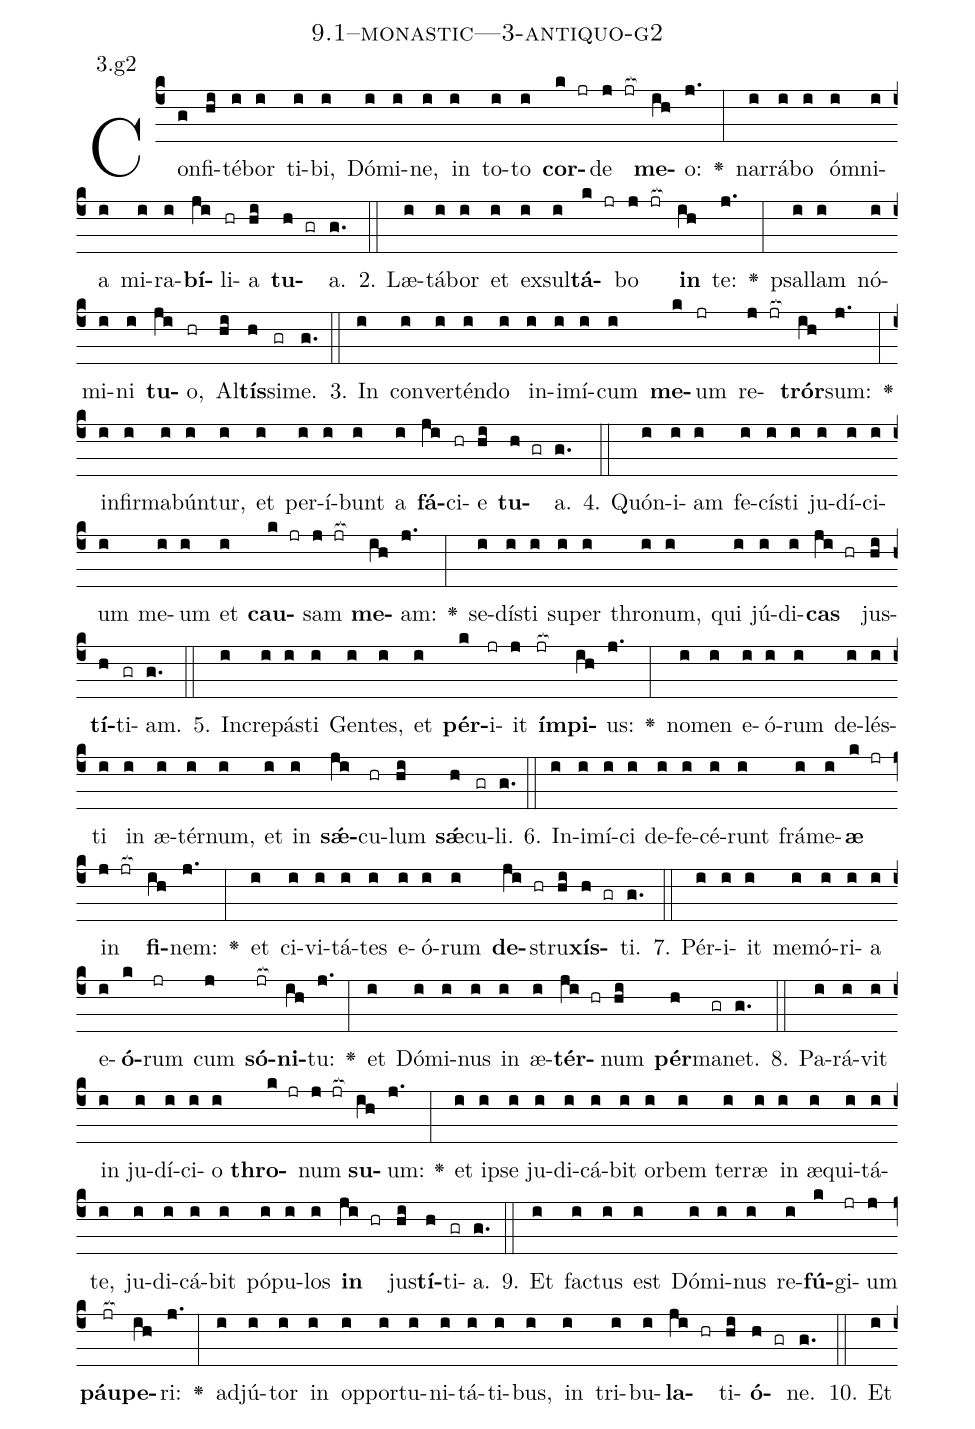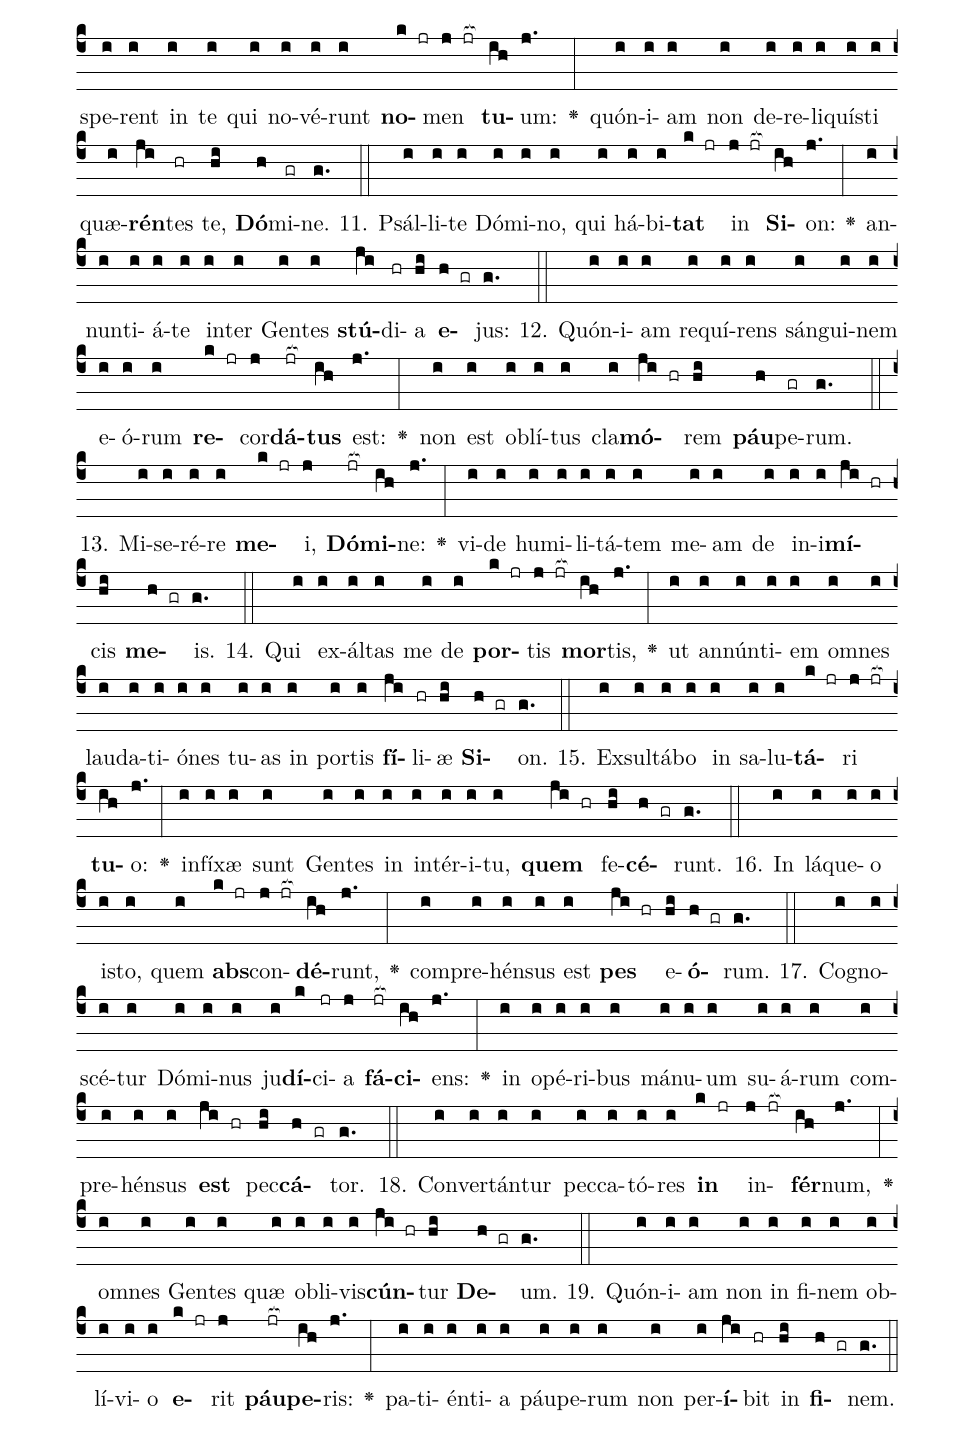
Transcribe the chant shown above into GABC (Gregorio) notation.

name: 9.1--monastic---3-antiquo-g2;
annotation: 3.g2;
%%
(c4)Con(g)fi(hi)té(i)bor(i) ti(i)bi,(i) Dó(i)mi(i)ne,(i) in(i) to(i)to(i) <b>cor</b>(k jr)de(j jr[ocb:1{]) <b>me</b>(ih[ocb:0}])o:(j.) <v>\greheightstar</v>(:) nar(i)rá(i)bo(i) óm(i)ni(i)a(i) mi(i)ra(i)<b>bí</b>(ji)li(hr)a(hi) <b>tu</b>(h gr)a.(g.) (::)
2. Læ(i)tá(i)bor(i) et(i) ex(i)sul(i)<b>tá</b>(k jr)bo(j jr[ocb:1{]) <b>in</b>(ih[ocb:0}]) te:(j.) <v>\greheightstar</v>(:) psal(i)lam(i) nó(i)mi(i)ni(i) <b>tu</b>(ji)o,(hr) Al(hi)<b>tís</b>(h)si(gr)me.(g.) (::)
3. In(i) con(i)ver(i)tén(i)do(i) in(i)i(i)mí(i)cum(i) <b>me</b>(k)um(jr) re(j jr[ocb:1{])<b>trór</b>(ih[ocb:0}])sum:(j.) <v>\greheightstar</v>(:) in(i)fir(i)ma(i)bún(i)tur,(i) et(i) per(i)í(i)bunt(i) a(i) <b>fá</b>(ji)ci(hr)e(hi) <b>tu</b>(h gr)a.(g.) (::)
4. Quón(i)i(i)am(i) fe(i)cís(i)ti(i) ju(i)dí(i)ci(i)um(i) me(i)um(i) et(i) <b>cau</b>(k jr)sam(j jr[ocb:1{]) <b>me</b>(ih[ocb:0}])am:(j.) <v>\greheightstar</v>(:) se(i)dís(i)ti(i) su(i)per(i) thro(i)num,(i) qui(i) jú(i)di(i)<b>cas</b>(ji hr) jus(hi)<b>tí</b>(h)ti(gr)am.(g.) (::)
5. In(i)cre(i)pás(i)ti(i) Gen(i)tes,(i) et(i) <b>pér</b>(k)i(jr)it(j) <b>ím</b>(jr[ocb:1{])<b>pi</b>(ih[ocb:0}])us:(j.) <v>\greheightstar</v>(:) no(i)men(i) e(i)ó(i)rum(i) de(i)lés(i)ti(i) in(i) æ(i)tér(i)num,(i) et(i) in(i) <b>sǽ</b>(ji)cu(hr)lum(hi) <b>sǽ</b>(h)cu(gr)li.(g.) (::)
6. In(i)i(i)mí(i)ci(i) de(i)fe(i)cé(i)runt(i) frá(i)me(i)<b>æ</b>(k jr) in(j jr[ocb:1{]) <b>fi</b>(ih[ocb:0}])nem:(j.) <v>\greheightstar</v>(:) et(i) ci(i)vi(i)tá(i)tes(i) e(i)ó(i)rum(i) <b>de</b>(ji hr)stru(hi)<b>xís</b>(h gr)ti.(g.) (::)
7. Pér(i)i(i)it(i) me(i)mó(i)ri(i)a(i) e(i)<b>ó</b>(k)rum(jr) cum(j) <b>só</b>(jr[ocb:1{])<b>ni</b>(ih[ocb:0}])tu:(j.) <v>\greheightstar</v>(:) et(i) Dó(i)mi(i)nus(i) in(i) æ(i)<b>tér</b>(ji hr)num(hi) <b>pér</b>(h)ma(gr)net.(g.) (::)
8. Pa(i)rá(i)vit(i) in(i) ju(i)dí(i)ci(i)o(i) <b>thro</b>(k jr)num(j jr[ocb:1{]) <b>su</b>(ih[ocb:0}])um:(j.) <v>\greheightstar</v>(:) et(i) ip(i)se(i) ju(i)di(i)cá(i)bit(i) or(i)bem(i) ter(i)ræ(i) in(i) æ(i)qui(i)tá(i)te,(i) ju(i)di(i)cá(i)bit(i) pó(i)pu(i)los(i) <b>in</b>(ji hr) jus(hi)<b>tí</b>(h)ti(gr)a.(g.) (::)
9. Et(i) fac(i)tus(i) est(i) Dó(i)mi(i)nus(i) re(i)<b>fú</b>(k)gi(jr)um(j) <b>páu</b>(jr[ocb:1{])<b>pe</b>(ih[ocb:0}])ri:(j.) <v>\greheightstar</v>(:) ad(i)jú(i)tor(i) in(i) op(i)por(i)tu(i)ni(i)tá(i)ti(i)bus,(i) in(i) tri(i)bu(i)<b>la</b>(ji hr)ti(hi)<b>ó</b>(h gr)ne.(g.) (::)
10. Et(i) spe(i)rent(i) in(i) te(i) qui(i) no(i)vé(i)runt(i) <b>no</b>(k jr)men(j jr[ocb:1{]) <b>tu</b>(ih[ocb:0}])um:(j.) <v>\greheightstar</v>(:) quón(i)i(i)am(i) non(i) de(i)re(i)li(i)quís(i)ti(i) quæ(i)<b>rén</b>(ji)tes(hr) te,(hi) <b>Dó</b>(h)mi(gr)ne.(g.) (::)
11. Psál(i)li(i)te(i) Dó(i)mi(i)no,(i) qui(i) há(i)bi(i)<b>tat</b>(k jr) in(j jr[ocb:1{]) <b>Si</b>(ih[ocb:0}])on:(j.) <v>\greheightstar</v>(:) an(i)nun(i)ti(i)á(i)te(i) in(i)ter(i) Gen(i)tes(i) <b>stú</b>(ji)di(hr)a(hi) <b>e</b>(h gr)jus:(g.) (::)
12. Quón(i)i(i)am(i) re(i)quí(i)rens(i) sán(i)gui(i)nem(i) e(i)ó(i)rum(i) <b>re</b>(k jr)cor(j)<b>dá</b>(jr[ocb:1{])<b>tus</b>(ih[ocb:0}]) est:(j.) <v>\greheightstar</v>(:) non(i) est(i) ob(i)lí(i)tus(i) cla(i)<b>mó</b>(ji hr)rem(hi) <b>páu</b>(h)pe(gr)rum.(g.) (::)
13. Mi(i)se(i)ré(i)re(i) <b>me</b>(k jr)i,(j) <b>Dó</b>(jr[ocb:1{])<b>mi</b>(ih[ocb:0}])ne:(j.) <v>\greheightstar</v>(:) vi(i)de(i) hu(i)mi(i)li(i)tá(i)tem(i) me(i)am(i) de(i) in(i)i(i)<b>mí</b>(ji hr)cis(hi) <b>me</b>(h gr)is.(g.) (::)
14. Qui(i) ex(i)ál(i)tas(i) me(i) de(i) <b>por</b>(k jr)tis(j jr[ocb:1{]) <b>mor</b>(ih[ocb:0}])tis,(j.) <v>\greheightstar</v>(:) ut(i) an(i)nún(i)ti(i)em(i) om(i)nes(i) lau(i)da(i)ti(i)ó(i)nes(i) tu(i)as(i) in(i) por(i)tis(i) <b>fí</b>(ji)li(hr)æ(hi) <b>Si</b>(h gr)on.(g.) (::)
15. Ex(i)sul(i)tá(i)bo(i) in(i) sa(i)lu(i)<b>tá</b>(k jr)ri(j jr[ocb:1{]) <b>tu</b>(ih[ocb:0}])o:(j.) <v>\greheightstar</v>(:) in(i)fí(i)xæ(i) sunt(i) Gen(i)tes(i) in(i) in(i)tér(i)i(i)tu,(i) <b>quem</b>(ji hr) fe(hi)<b>cé</b>(h gr)runt.(g.) (::)
16. In(i) lá(i)que(i)o(i) is(i)to,(i) quem(i) <b>abs</b>(k jr)con(j jr[ocb:1{])<b>dé</b>(ih[ocb:0}])runt,(j.) <v>\greheightstar</v>(:) com(i)pre(i)hén(i)sus(i) est(i) <b>pes</b>(ji hr) e(hi)<b>ó</b>(h gr)rum.(g.) (::)
17. Co(i)gno(i)scé(i)tur(i) Dó(i)mi(i)nus(i) ju(i)<b>dí</b>(k)ci(jr)a(j) <b>fá</b>(jr[ocb:1{])<b>ci</b>(ih[ocb:0}])ens:(j.) <v>\greheightstar</v>(:) in(i) o(i)pé(i)ri(i)bus(i) má(i)nu(i)um(i) su(i)á(i)rum(i) com(i)pre(i)hén(i)sus(i) <b>est</b>(ji hr) pec(hi)<b>cá</b>(h gr)tor.(g.) (::)
18. Con(i)ver(i)tán(i)tur(i) pec(i)ca(i)tó(i)res(i) <b>in</b>(k jr) in(j jr[ocb:1{])<b>fér</b>(ih[ocb:0}])num,(j.) <v>\greheightstar</v>(:) om(i)nes(i) Gen(i)tes(i) quæ(i) ob(i)li(i)vis(i)<b>cún</b>(ji hr)tur(hi) <b>De</b>(h gr)um.(g.) (::)
19. Quón(i)i(i)am(i) non(i) in(i) fi(i)nem(i) ob(i)lí(i)vi(i)o(i) <b>e</b>(k jr)rit(j) <b>páu</b>(jr[ocb:1{])<b>pe</b>(ih[ocb:0}])ris:(j.) <v>\greheightstar</v>(:) pa(i)ti(i)én(i)ti(i)a(i) páu(i)pe(i)rum(i) non(i) per(i)<b>í</b>(ji)bit(hr) in(hi) <b>fi</b>(h gr)nem.(g.) (::)
